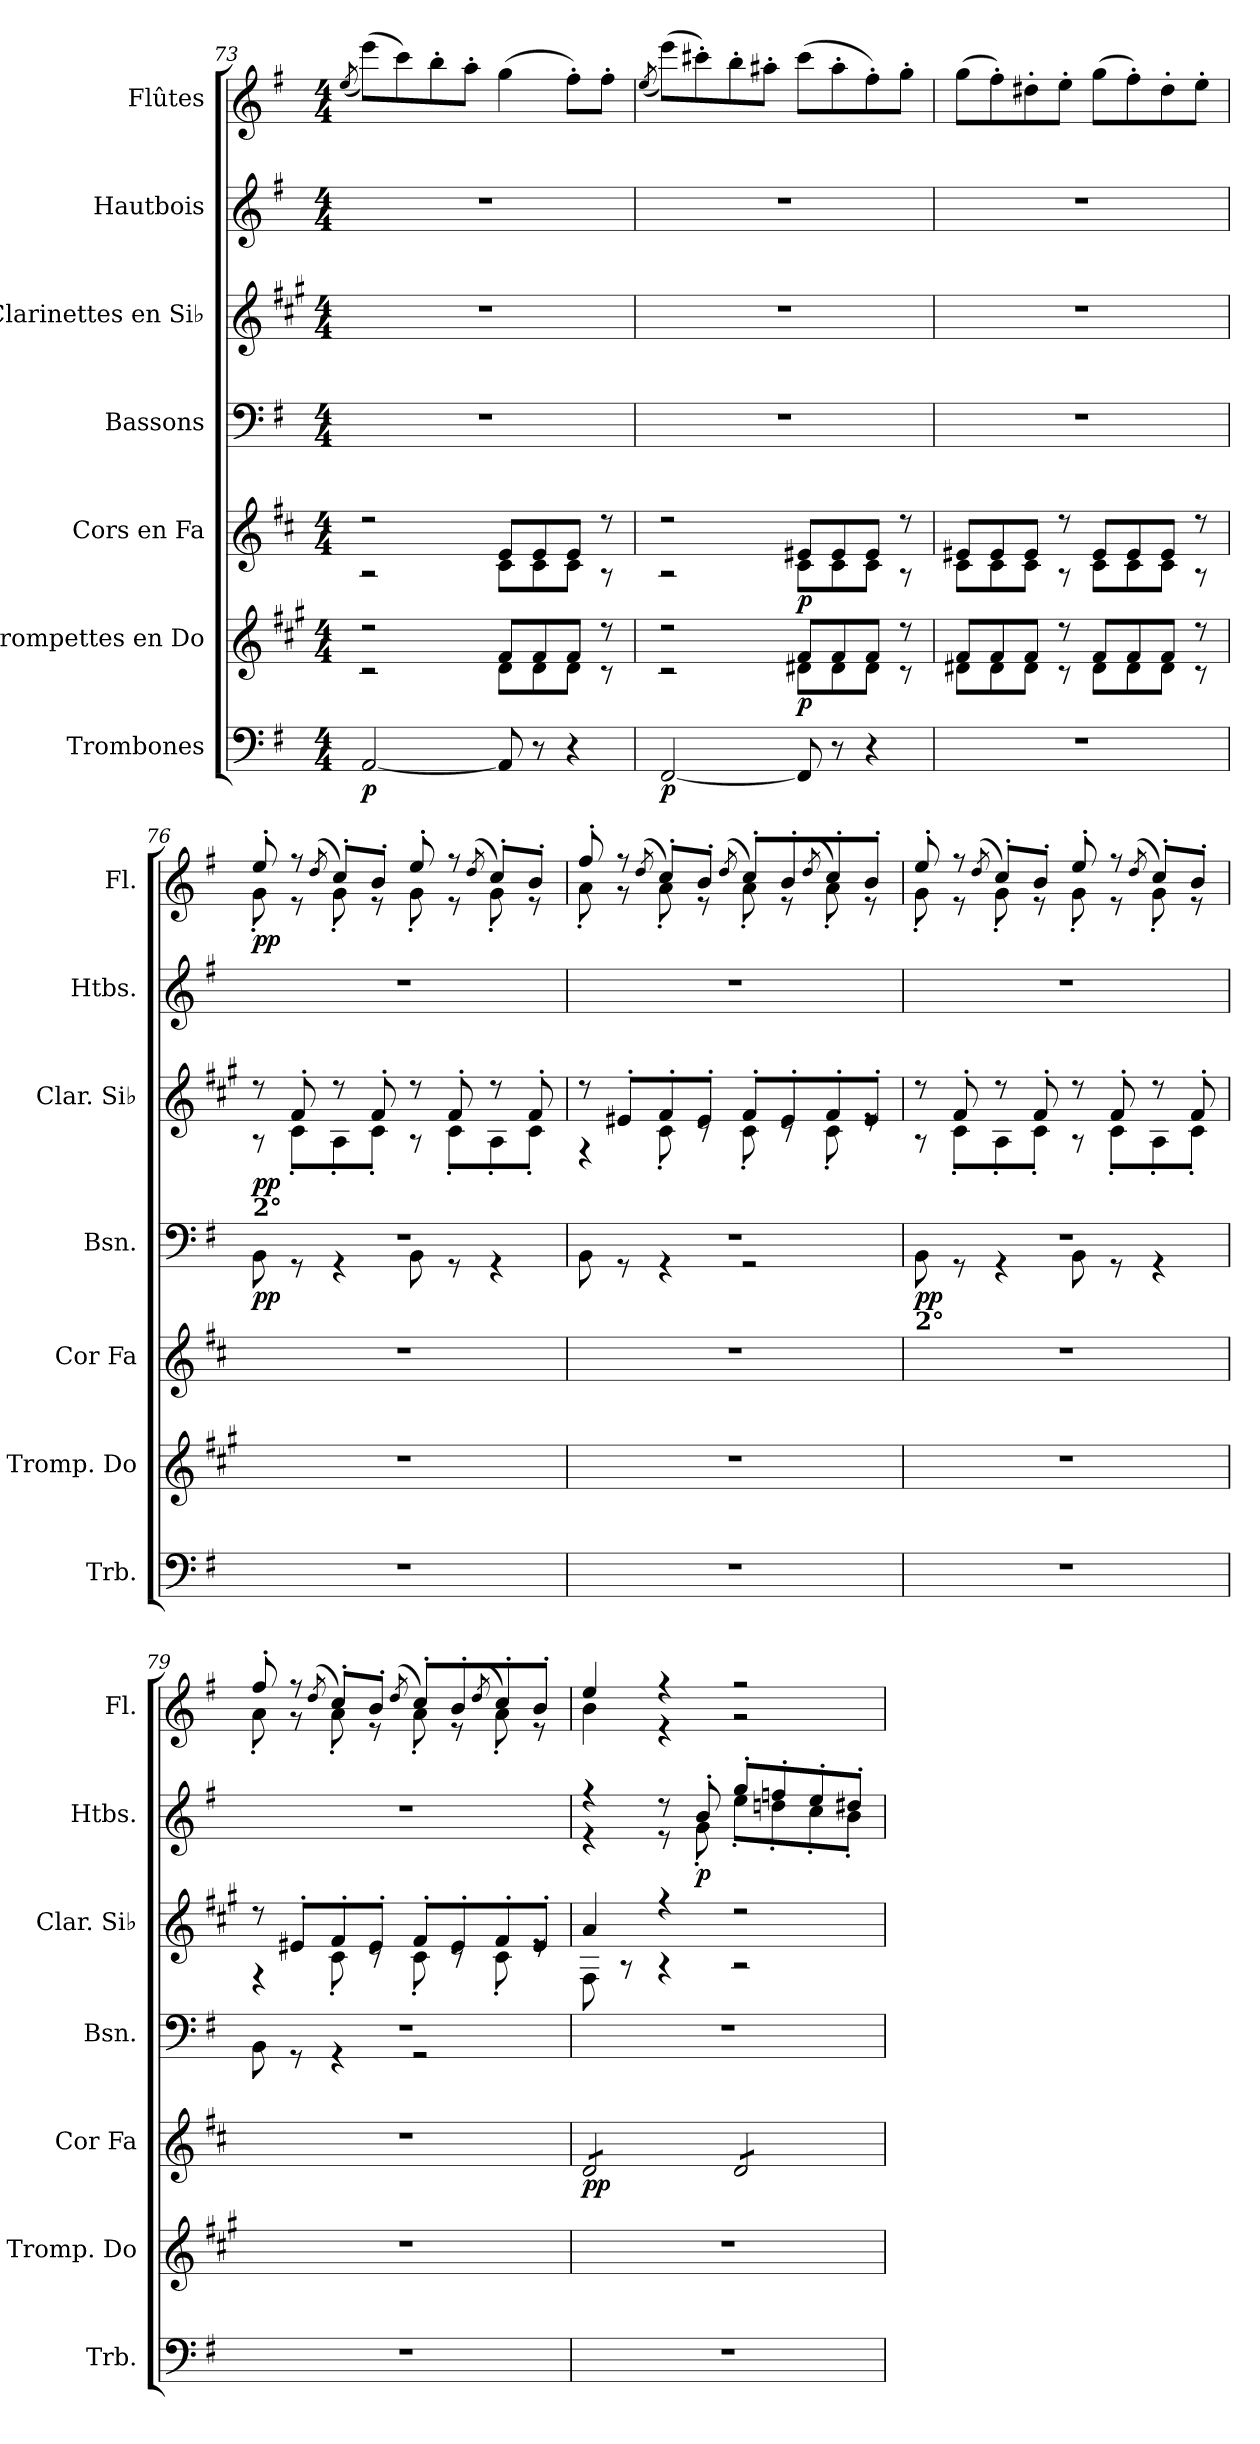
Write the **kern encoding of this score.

**kern	**dynam	**kern	**dynam	**kern	**dynam	**kern	**dynam	**kern	**dynam	**kern	**dynam	**kern	**dynam
*part7	*part7	*part6	*part6	*part5	*part5	*part4	*part4	*part3	*part3	*part2	*part2	*part1	*part1
*staff7	*staff7	*staff6	*staff6	*staff5	*staff5	*staff4	*staff4	*staff3	*staff3	*staff2	*staff2	*staff1	*staff1
*I"Trombones	*	*I"Trompettes en Do	*	*I"Cors en Fa	*	*I"Bassons	*	*I"Clarinettes en Si♭	*	*I"Hautbois	*	*I"Flûtes	*
*I'Trb.	*	*I'Tromp. Do	*	*I'Cor Fa	*	*I'Bsn.	*	*I'Clar. Si♭	*	*I'Htbs.	*	*I'Fl.	*
*clefF4	*	*clefG2	*	*clefG2	*	*clefF4	*	*clefG2	*	*clefG2	*	*clefG2	*
*	*	*ITrd1c2	*	*ITrd4c7	*	*	*	*ITrd1c2	*	*	*	*	*
*k[f#]	*	*k[f#]	*	*k[f#]	*	*k[f#]	*	*k[f#]	*	*k[f#]	*	*k[f#]	*
*M4/4	*	*M4/4	*	*M4/4	*	*M4/4	*	*M4/4	*	*M4/4	*	*M4/4	*
=73	=73	=73	=73	=73	=73	=73	=73	=73	=73	=73	=73	=73	=73
.	.	.	.	.	.	.	.	.	.	.	.	(>8qee/	.
*	*	*^	*	*^	*	*	*	*	*	*	*	*	*
!	!LO:DY:b	!	!	!	!	!	!	!	!	!	!	!	!	!	!
[2AA/	p	2r	2r	.	2r	2r	.	1r	.	1r	.	1r	.	(8eee\L)	.
.	.	.	.	.	.	.	.	.	.	.	.	.	.	8ccc\)	.
.	.	.	.	.	.	.	.	.	.	.	.	.	.	8bb'\	.
.	.	.	.	.	.	.	.	.	.	.	.	.	.	8aa'\J	.
8AA/]	.	8e/L	8c\L	.	8A/L	8F#\L	.	.	.	.	.	.	.	(4gg\	.
8r	.	8e/	8c\	.	8A/	8F#\	.	.	.	.	.	.	.	.	.
4r	.	8e/J	8c\J	.	8A/J	8F#\J	.	.	.	.	.	.	.	8ff#'\L)	.
.	.	8r	8r	.	8r	8r	.	.	.	.	.	.	.	8ff#'\J	.
!!LO:PB:g=z
=74	=74	=74	=74	=74	=74	=74	=74	=74	=74	=74	=74	=74	=74	=74	=74
.	.	.	.	.	.	.	.	.	.	.	.	.	.	(>8qee/	.
!	!LO:DY:b	!	!	!	!	!	!	!	!	!	!	!	!	!	!
[2FF#/	p	2r	2r	.	2r	2r	.	1r	.	1r	.	1r	.	(8eee\L)	.
.	.	.	.	.	.	.	.	.	.	.	.	.	.	8ccc#X'\)	.
.	.	.	.	.	.	.	.	.	.	.	.	.	.	8bb'\	.
.	.	.	.	.	.	.	.	.	.	.	.	.	.	8aa#X'\J	.
!	!	!	!	!LO:DY:b	!	!	!LO:DY:b	!	!	!	!	!	!	!	!
8FF#/]	.	8e/L	8c#X\L	p	8A#X/L	8F#\L	p	.	.	.	.	.	.	(8ccc#\L	.
8r	.	8e/	8c#\	.	8A#/	8F#\	.	.	.	.	.	.	.	8aa#'\	.
4r	.	8e/J	8c#\J	.	8A#/J	8F#\J	.	.	.	.	.	.	.	8ff#'\)	.
.	.	8r	8r	.	8r	8r	.	.	.	.	.	.	.	8gg'\J	.
=75	=75	=75	=75	=75	=75	=75	=75	=75	=75	=75	=75	=75	=75	=75	=75
1r	.	8e/L	8c#X\L	.	8A#X/L	8F#\L	.	1r	.	1r	.	1r	.	(8gg\L	.
.	.	8e/	8c#\	.	8A#/	8F#\	.	.	.	.	.	.	.	8ff#'\)	.
.	.	8e/J	8c#\J	.	8A#/J	8F#\J	.	.	.	.	.	.	.	8dd#X'\	.
.	.	8r	8r	.	8r	8r	.	.	.	.	.	.	.	8ee'\J	.
.	.	8e/L	8c#\L	.	8A#/L	8F#\L	.	.	.	.	.	.	.	(8gg\L	.
.	.	8e/	8c#\	.	8A#/	8F#\	.	.	.	.	.	.	.	8ff#'\)	.
.	.	8e/J	8c#\J	.	8A#/J	8F#\J	.	.	.	.	.	.	.	8dd#'\	.
.	.	8r	8r	.	8r	8r	.	.	.	.	.	.	.	8ee'\J	.
=76	=76	=76	=76	=76	=76	=76	=76	=76	=76	=76	=76	=76	=76	=76	=76
*	*	*	*	*	*	*	*	*^	*	*^	*	*	*	*^	*
!	!	!	!	!	!	!	!	!LO:TX:a:B:t=2°	!	!	!	!	!	!	!	!	!	!
!	!	!	!	!	!	!	!	!	!	!LO:DY:b	!	!	!LO:DY:b	!	!	!	!	!LO:DY:b
*	*	*v	*v	*	*	*	*	*	*	*	*	*	*	*	*	*	*	*
*	*	*	*	*v	*v	*	*	*	*	*	*	*	*	*	*	*	*
1r	.	1r	.	1r	.	1r	8BB\	pp	8r	8r	pp	1r	.	8ee'/	8g'\	pp
.	.	.	.	.	.	.	8r	.	8e'/	8B'\L	.	.	.	8r	8r	.
.	.	.	.	.	.	.	.	.	.	.	.	.	.	(8qdd/	.	.
.	.	.	.	.	.	.	4r	.	8r	8G'\	.	.	.	8cc'/L)	8g'\	.
.	.	.	.	.	.	.	.	.	8e'/	8B'\J	.	.	.	8b'/J	8r	.
.	.	.	.	.	.	.	8BB\	.	8r	8r	.	.	.	8ee'/	8g'\	.
.	.	.	.	.	.	.	8r	.	8e'/	8B'\L	.	.	.	8r	8r	.
.	.	.	.	.	.	.	.	.	.	.	.	.	.	(8qdd/	.	.
.	.	.	.	.	.	.	4r	.	8r	8G'\	.	.	.	8cc'/L)	8g'\	.
.	.	.	.	.	.	.	.	.	8e'/	8B'\J	.	.	.	8b'/J	8r	.
!!LO:PB:g=z	!!
=77	=77	=77	=77	=77	=77	=77	=77	=77	=77	=77	=77	=77	=77	=77	=77	=77
1r	.	1r	.	1r	.	1r	8BB\	.	8r	4r	.	1r	.	8ff#'/	8a'\	.
.	.	.	.	.	.	.	8r	.	8d#X'/L	.	.	.	.	8r	8r	.
.	.	.	.	.	.	.	.	.	.	.	.	.	.	(8qdd/	.	.
.	.	.	.	.	.	.	4r	.	8e'/	8B'\	.	.	.	8cc'/L)	8a'\	.
.	.	.	.	.	.	.	.	.	8d#'/J	8rc	.	.	.	8b'/J	8r	.
.	.	.	.	.	.	.	.	.	.	.	.	.	.	(8qdd/	.	.
.	.	.	.	.	.	.	2r	.	8e'/L	8B'\	.	.	.	8cc'/L)	8a'\	.
.	.	.	.	.	.	.	.	.	8d#'/	8rc	.	.	.	8b'/	8r	.
.	.	.	.	.	.	.	.	.	.	.	.	.	.	(8qdd/	.	.
.	.	.	.	.	.	.	.	.	8e'/	8B'\	.	.	.	8cc'/)	8a'\	.
.	.	.	.	.	.	.	.	.	8d#'/J	8re	.	.	.	8b'/J	8r	.
=78	=78	=78	=78	=78	=78	=78	=78	=78	=78	=78	=78	=78	=78	=78	=78	=78
!	!	!	!	!	!	!LO:TX:b:B:t=2°	!	!	!	!	!	!	!	!	!	!
!	!	!	!	!	!	!	!	!LO:DY:b	!	!	!	!	!	!	!	!
1r	.	1r	.	1r	.	1r	8BB\	pp	8r	8r	.	1r	.	8ee'/	8g'\	.
.	.	.	.	.	.	.	8r	.	8e'/	8B'\L	.	.	.	8r	8r	.
.	.	.	.	.	.	.	.	.	.	.	.	.	.	(8qdd/	.	.
.	.	.	.	.	.	.	4r	.	8r	8G'\	.	.	.	8cc'/L)	8g'\	.
.	.	.	.	.	.	.	.	.	8e'/	8B'\J	.	.	.	8b'/J	8r	.
.	.	.	.	.	.	.	8BB\	.	8r	8r	.	.	.	8ee'/	8g'\	.
.	.	.	.	.	.	.	8r	.	8e'/	8B'\L	.	.	.	8r	8r	.
.	.	.	.	.	.	.	.	.	.	.	.	.	.	(8qdd/	.	.
.	.	.	.	.	.	.	4r	.	8r	8G'\	.	.	.	8cc'/L)	8g'\	.
.	.	.	.	.	.	.	.	.	8e'/	8B'\J	.	.	.	8b'/J	8r	.
=79	=79	=79	=79	=79	=79	=79	=79	=79	=79	=79	=79	=79	=79	=79	=79	=79
1r	.	1r	.	1r	.	1r	8BB\	.	8r	4r	.	1r	.	8ff#'/	8a'\	.
.	.	.	.	.	.	.	8r	.	8d#X'/L	.	.	.	.	8r	8r	.
.	.	.	.	.	.	.	.	.	.	.	.	.	.	(8qdd/	.	.
.	.	.	.	.	.	.	4r	.	8e'/	8B'\	.	.	.	8cc'/L)	8a'\	.
.	.	.	.	.	.	.	.	.	8d#'/J	8rc	.	.	.	8b'/J	8r	.
.	.	.	.	.	.	.	.	.	.	.	.	.	.	(8qdd/	.	.
.	.	.	.	.	.	.	2r	.	8e'/L	8B'\	.	.	.	8cc'/L)	8a'\	.
.	.	.	.	.	.	.	.	.	8d#'/	8rc	.	.	.	8b'/	8r	.
.	.	.	.	.	.	.	.	.	.	.	.	.	.	(8qdd/	.	.
.	.	.	.	.	.	.	.	.	8e'/	8B'\	.	.	.	8cc'/)	8a'\	.
.	.	.	.	.	.	.	.	.	8d#'/J	8re	.	.	.	8b'/J	8r	.
*	*	*	*	*	*	*v	*v	*	*	*	*	*	*	*	*	*
!!LO:PB:g=z	!!
=80	=80	=80	=80	=80	=80	=80	=80	=80	=80	=80	=80	=80	=80	=80	=80
*	*	*	*	*	*	*	*	*	*	*	*^	*	*	*	*
!	!	!	!	!LO:TX:a:B:t=1°	!	!	!	!	!	!	!	!	!	!	!	!
!	!	!	!	!	!LO:DY:b	!	!	!	!	!	!	!	!	!	!	!
*	*	*	*	*tremolo	*	*	*	*	*	*	*	*	*	*	*	*
1r	.	1r	.	8G/L	pp	1r	.	4g/	8E\	.	4r	4r	.	4ee/	4b\	.
.	.	.	.	8G/	.	.	.	.	8r	.	.	.	.	.	.	.
.	.	.	.	8G/	.	.	.	4r	4r	.	8r	8r	.	4r	4r	.
!	!	!	!	!	!	!	!	!	!	!	!	!	!LO:DY:b	!	!	!
.	.	.	.	8G/J	.	.	.	.	.	.	8b'/	8g'\	p	.	.	.
.	.	.	.	8G/L	.	.	.	2r	2r	.	8gg'/L	8ee'\L	.	2r	2r	.
.	.	.	.	8G/	.	.	.	.	.	.	8ffn'/	8ddn'\	.	.	.	.
.	.	.	.	8G/	.	.	.	.	.	.	8ee'/	8cc'\	.	.	.	.
.	.	.	.	8G/J	.	.	.	.	.	.	8dd#X'/J	8b'\J	.	.	.	.
*	*	*	*	*Xtremolo	*	*	*	*	*	*	*	*	*	*	*	*
*	*	*	*	*	*	*	*	*v	*v	*	*	*	*	*v	*v	*
*	*	*	*	*	*	*	*	*	*	*v	*v	*	*	*
=	=	=	=	=	=	=	=	=	=	=	=	=	=
*-	*-	*-	*-	*-	*-	*-	*-	*-	*-	*-	*-	*-	*-
